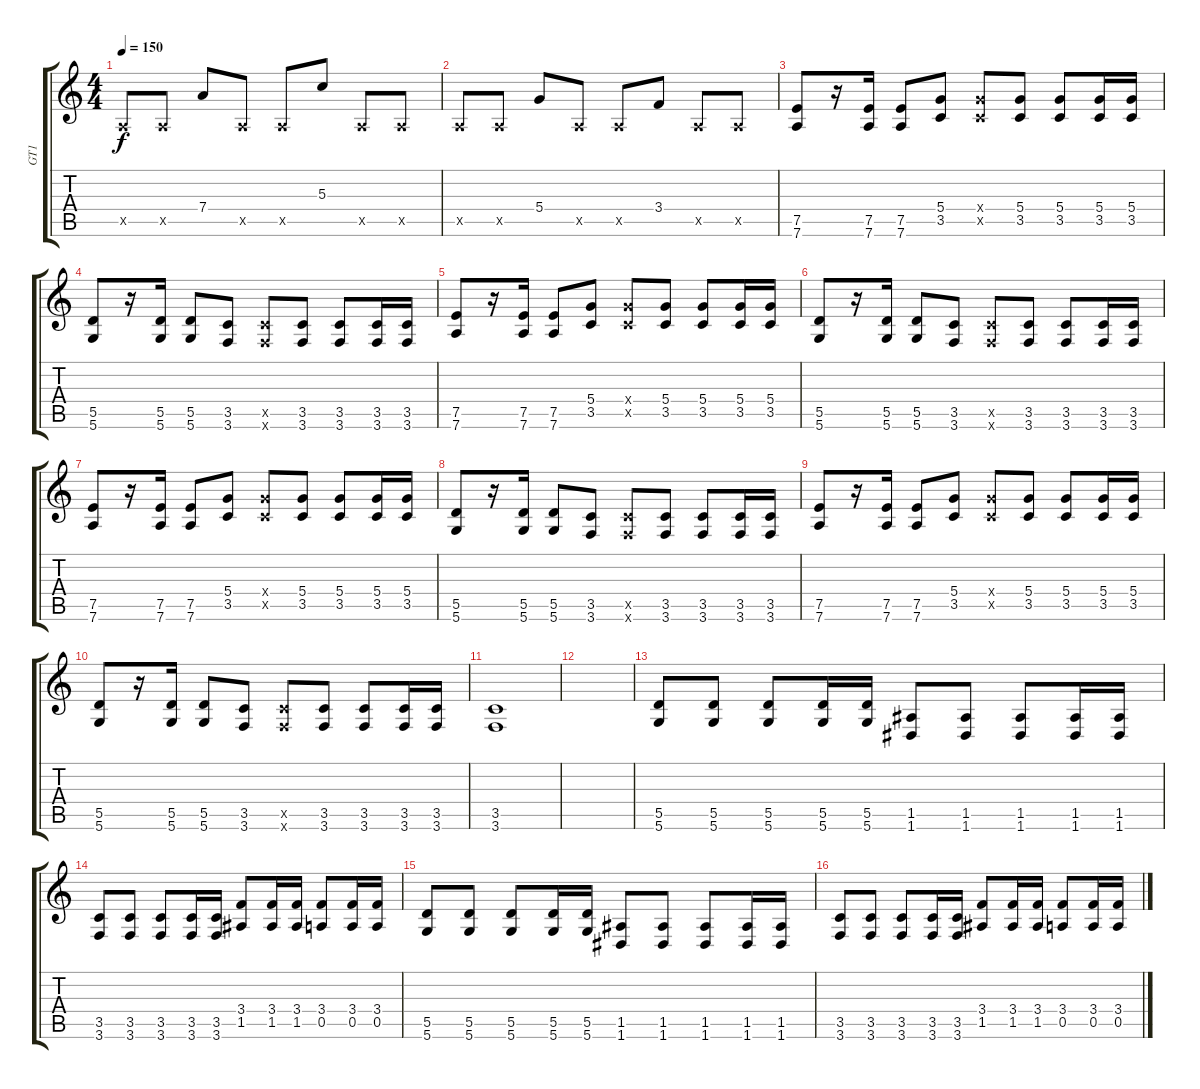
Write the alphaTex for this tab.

\track ("GT1" "GT1") {instrument distortionguitar}
\staff {score tabs}
\tuning (E4 A3 G3 D3 A2 D2) {hide}
\ts (4 4)
\tempo 150
\clef g2
\ks c
0.5{x}.8{dy f} 0.5{x}.8 7.4.8 0.5{x}.8 0.5{x}.8 5.3.8 0.5{x}.8 0.5{x}.8 |
0.5{x}.8 0.5{x}.8 5.4.8 0.5{x}.8 0.5{x}.8 3.4.8 0.5{x}.8 0.5{x}.8 |
(7.5 7.6).8 r.16 (7.5 7.6).16 (7.5 7.6).8 (5.4 3.5).8 (5.4{x} 3.5{x}).8 (5.4 3.5).8 (5.4 3.5).8 (5.4 3.5).16 (5.4 3.5).16 |
(5.5 5.6).8 r.16 (5.5 5.6).16 (5.5 5.6).8 (3.5 3.6).8 (3.5{x} 3.6{x}).8 (3.5 3.6).8 (3.5 3.6).8 (3.5 3.6).16 (3.5 3.6).16 |
(7.5 7.6).8 r.16 (7.5 7.6).16 (7.5 7.6).8 (5.4 3.5).8 (5.4{x} 3.5{x}).8 (5.4 3.5).8 (5.4 3.5).8 (5.4 3.5).16 (5.4 3.5).16 |
(5.5 5.6).8 r.16 (5.5 5.6).16 (5.5 5.6).8 (3.5 3.6).8 (3.5{x} 3.6{x}).8 (3.5 3.6).8 (3.5 3.6).8 (3.5 3.6).16 (3.5 3.6).16 |
(7.5 7.6).8 r.16 (7.5 7.6).16 (7.5 7.6).8 (5.4 3.5).8 (5.4{x} 3.5{x}).8 (5.4 3.5).8 (5.4 3.5).8 (5.4 3.5).16 (5.4 3.5).16 |
(5.5 5.6).8 r.16 (5.5 5.6).16 (5.5 5.6).8 (3.5 3.6).8 (3.5{x} 3.6{x}).8 (3.5 3.6).8 (3.5 3.6).8 (3.5 3.6).16 (3.5 3.6).16 |
(7.5 7.6).8 r.16 (7.5 7.6).16 (7.5 7.6).8 (5.4 3.5).8 (5.4{x} 3.5{x}).8 (5.4 3.5).8 (5.4 3.5).8 (5.4 3.5).16 (5.4 3.5).16 |
(5.5 5.6).8 r.16 (5.5 5.6).16 (5.5 5.6).8 (3.5 3.6).8 (3.5{x} 3.6{x}).8 (3.5 3.6).8 (3.5 3.6).8 (3.5 3.6).16 (3.5 3.6).16 |
(3.5 3.6).1 |
|
(5.5 5.6).8 (5.5 5.6).8 (5.5 5.6).8 (5.5 5.6).16 (5.5 5.6).16 (1.5 1.6).8 (1.5 1.6).8 (1.5 1.6).8 (1.5 1.6).16 (1.5 1.6).16 |
(3.5 3.6).8 (3.5 3.6).8 (3.5 3.6).8 (3.5 3.6).16 (3.5 3.6).16 (3.4 1.5).8 (3.4 1.5).16 (3.4 1.5).16 (3.4 0.5).8 (3.4 0.5).16 (3.4 0.5).16 |
(5.5 5.6).8 (5.5 5.6).8 (5.5 5.6).8 (5.5 5.6).16 (5.5 5.6).16 (1.5 1.6).8 (1.5 1.6).8 (1.5 1.6).8 (1.5 1.6).16 (1.5 1.6).16 |
(3.5 3.6).8 (3.5 3.6).8 (3.5 3.6).8 (3.5 3.6).16 (3.5 3.6).16 (3.4 1.5).8 (3.4 1.5).16 (3.4 1.5).16 (3.4 0.5).8 (3.4 0.5).16 (3.4 0.5).16
